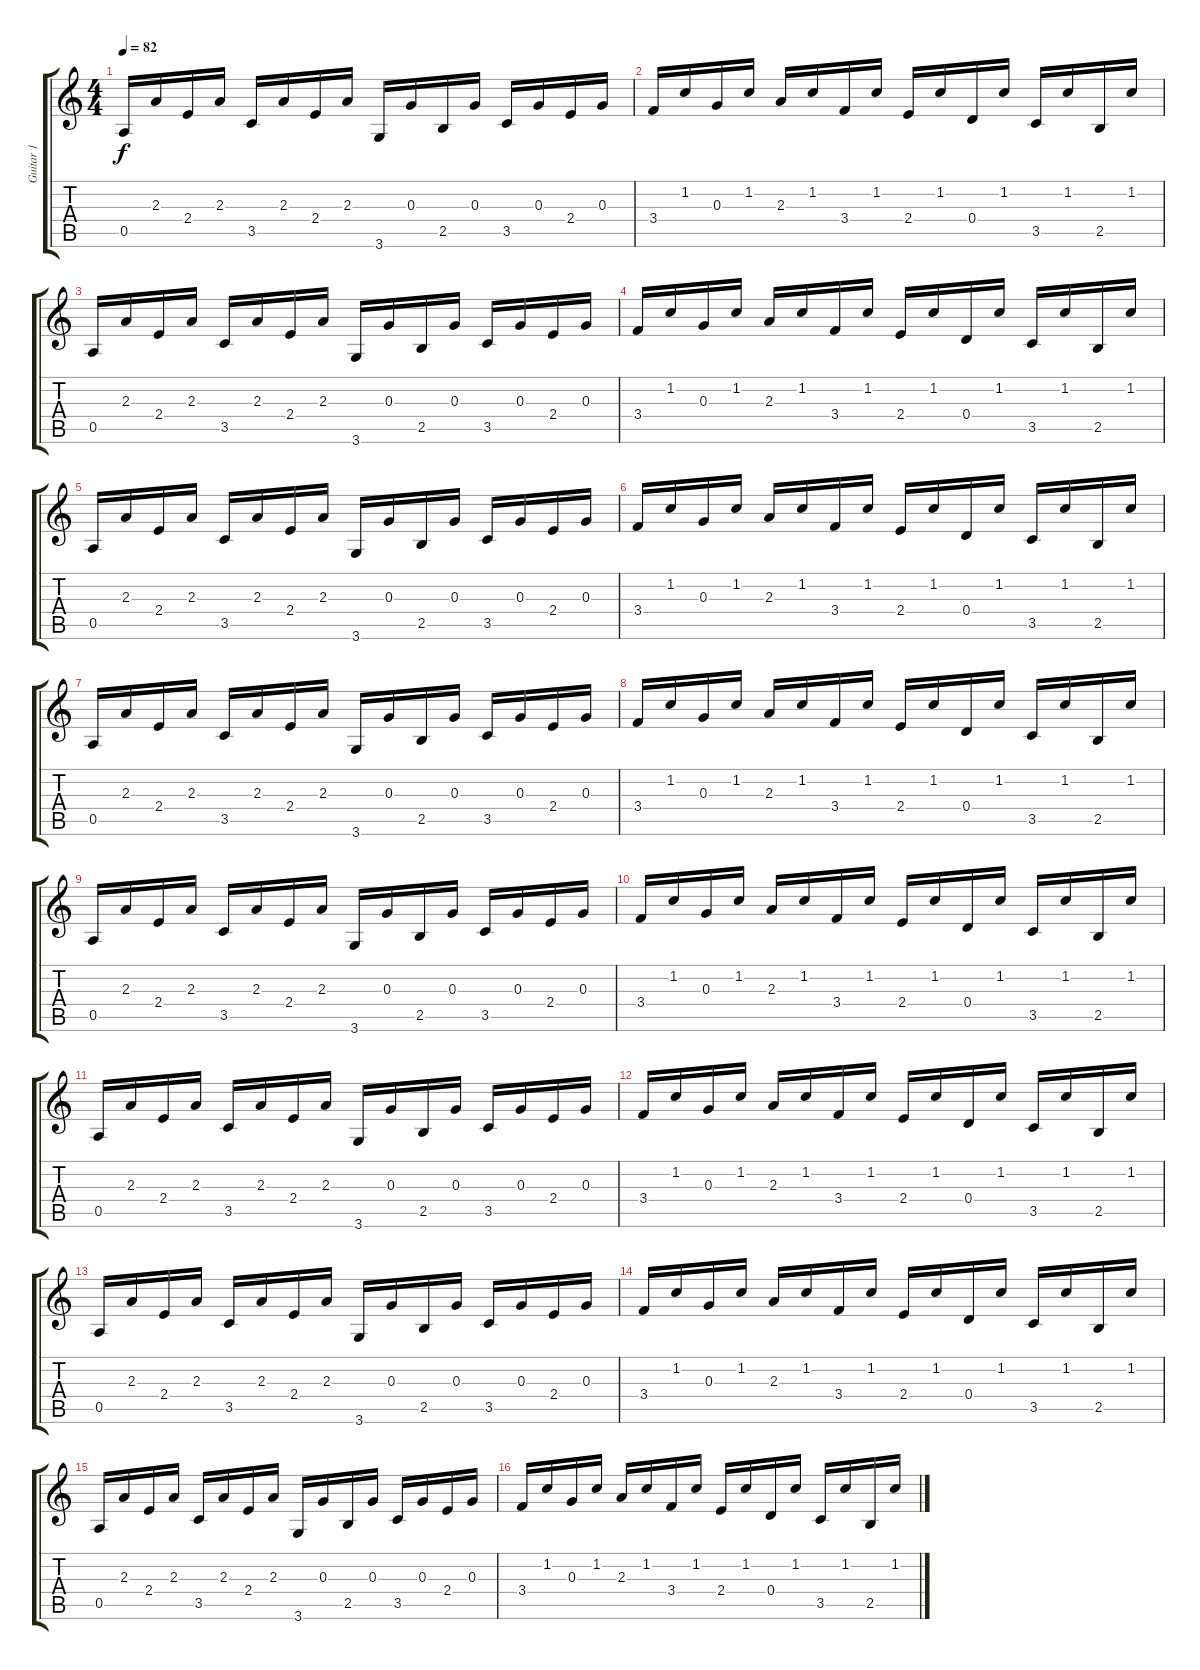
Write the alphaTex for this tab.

\track ("Guitar 1" "Guitar 1") {instrument electricguitarjazz}
\staff {score tabs}
\tuning (E4 B3 G3 D3 A2 E2) {hide}
\ts (4 4)
\tempo 82
\clef g2
\ks c
0.5.16{dy f} 2.3.16 2.4.16 2.3.16 3.5.16 2.3.16 2.4.16 2.3.16 3.6.16 0.3.16 2.5.16 0.3.16 3.5.16 0.3.16 2.4.16 0.3.16 |
3.4.16 1.2.16 0.3.16 1.2.16 2.3.16 1.2.16 3.4.16 1.2.16 2.4.16 1.2.16 0.4.16 1.2.16 3.5.16 1.2.16 2.5.16 1.2.16 |
0.5.16 2.3.16 2.4.16 2.3.16 3.5.16 2.3.16 2.4.16 2.3.16 3.6.16 0.3.16 2.5.16 0.3.16 3.5.16 0.3.16 2.4.16 0.3.16 |
3.4.16 1.2.16 0.3.16 1.2.16 2.3.16 1.2.16 3.4.16 1.2.16 2.4.16 1.2.16 0.4.16 1.2.16 3.5.16 1.2.16 2.5.16 1.2.16 |
0.5.16 2.3.16 2.4.16 2.3.16 3.5.16 2.3.16 2.4.16 2.3.16 3.6.16 0.3.16 2.5.16 0.3.16 3.5.16 0.3.16 2.4.16 0.3.16 |
3.4.16 1.2.16 0.3.16 1.2.16 2.3.16 1.2.16 3.4.16 1.2.16 2.4.16 1.2.16 0.4.16 1.2.16 3.5.16 1.2.16 2.5.16 1.2.16 |
0.5.16 2.3.16 2.4.16 2.3.16 3.5.16 2.3.16 2.4.16 2.3.16 3.6.16 0.3.16 2.5.16 0.3.16 3.5.16 0.3.16 2.4.16 0.3.16 |
3.4.16 1.2.16 0.3.16 1.2.16 2.3.16 1.2.16 3.4.16 1.2.16 2.4.16 1.2.16 0.4.16 1.2.16 3.5.16 1.2.16 2.5.16 1.2.16 |
0.5.16 2.3.16 2.4.16 2.3.16 3.5.16 2.3.16 2.4.16 2.3.16 3.6.16 0.3.16 2.5.16 0.3.16 3.5.16 0.3.16 2.4.16 0.3.16 |
3.4.16 1.2.16 0.3.16 1.2.16 2.3.16 1.2.16 3.4.16 1.2.16 2.4.16 1.2.16 0.4.16 1.2.16 3.5.16 1.2.16 2.5.16 1.2.16 |
0.5.16 2.3.16 2.4.16 2.3.16 3.5.16 2.3.16 2.4.16 2.3.16 3.6.16 0.3.16 2.5.16 0.3.16 3.5.16 0.3.16 2.4.16 0.3.16 |
3.4.16 1.2.16 0.3.16 1.2.16 2.3.16 1.2.16 3.4.16 1.2.16 2.4.16 1.2.16 0.4.16 1.2.16 3.5.16 1.2.16 2.5.16 1.2.16 |
0.5.16 2.3.16 2.4.16 2.3.16 3.5.16 2.3.16 2.4.16 2.3.16 3.6.16 0.3.16 2.5.16 0.3.16 3.5.16 0.3.16 2.4.16 0.3.16 |
3.4.16 1.2.16 0.3.16 1.2.16 2.3.16 1.2.16 3.4.16 1.2.16 2.4.16 1.2.16 0.4.16 1.2.16 3.5.16 1.2.16 2.5.16 1.2.16 |
0.5.16 2.3.16 2.4.16 2.3.16 3.5.16 2.3.16 2.4.16 2.3.16 3.6.16 0.3.16 2.5.16 0.3.16 3.5.16 0.3.16 2.4.16 0.3.16 |
3.4.16 1.2.16 0.3.16 1.2.16 2.3.16 1.2.16 3.4.16 1.2.16 2.4.16 1.2.16 0.4.16 1.2.16 3.5.16 1.2.16 2.5.16 1.2.16
